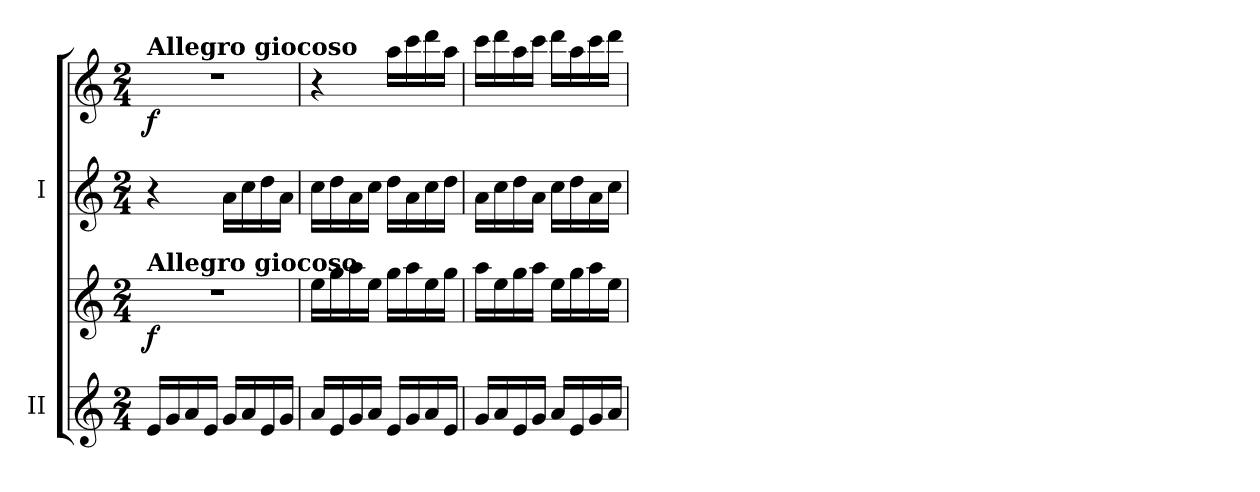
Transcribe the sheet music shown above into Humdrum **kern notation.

**kern	**kern	**dynam	**kern	**kern	**dynam
*part2	*part2	*part2	*part1	*part1	*part1
*staff4	*staff3	*staff3/4	*staff2	*staff1	*staff1/2
*I"II	*	*	*I"I	*	*
*I'II	*	*	*I'I	*	*
*clefG2	*clefG2	*	*clefG2	*clefG2	*
*k[]	*k[]	*	*k[]	*k[]	*
*M2/4	*M2/4	*	*M2/4	*M2/4	*
=1	=1	=1	=1	=1	=1
!	!	!	!	!LO:TX:a:B:t=Allegro giocoso	!
!	!LO:TX:a:B:t=Allegro giocoso	!	!	!	!
!	!	!LO:DY:b	!	!	!LO:DY:b
16e/LL	2r	f	4r	2r	f
16g/	.	.	.	.	.
16a/	.	.	.	.	.
16e/JJ	.	.	.	.	.
16g/LL	.	.	16a\LL	.	.
16a/	.	.	16cc\	.	.
16e/	.	.	16dd\	.	.
16g/JJ	.	.	16a\JJ	.	.
=2	=2	=2	=2	=2	=2
16a/LL	16ee\LL	.	16cc\LL	4r	.
16e/	16gg\	.	16dd\	.	.
16g/	16aa\	.	16a\	.	.
16a/JJ	16ee\JJ	.	16cc\JJ	.	.
16e/LL	16gg\LL	.	16dd\LL	16aa\LL	.
16g/	16aa\	.	16a\	16ccc\	.
16a/	16ee\	.	16cc\	16ddd\	.
16e/JJ	16gg\JJ	.	16dd\JJ	16aa\JJ	.
=3	=3	=3	=3	=3	=3
16g/LL	16aa\LL	.	16a\LL	16ccc\LL	.
16a/	16ee\	.	16cc\	16ddd\	.
16e/	16gg\	.	16dd\	16aa\	.
16g/JJ	16aa\JJ	.	16a\JJ	16ccc\JJ	.
16a/LL	16ee\LL	.	16cc\LL	16ddd\LL	.
16e/	16gg\	.	16dd\	16aa\	.
16g/	16aa\	.	16a\	16ccc\	.
16a/JJ	16ee\JJ	.	16cc\JJ	16ddd\JJ	.
=	=	=	=	=	=
*-	*-	*-	*-	*-	*-
